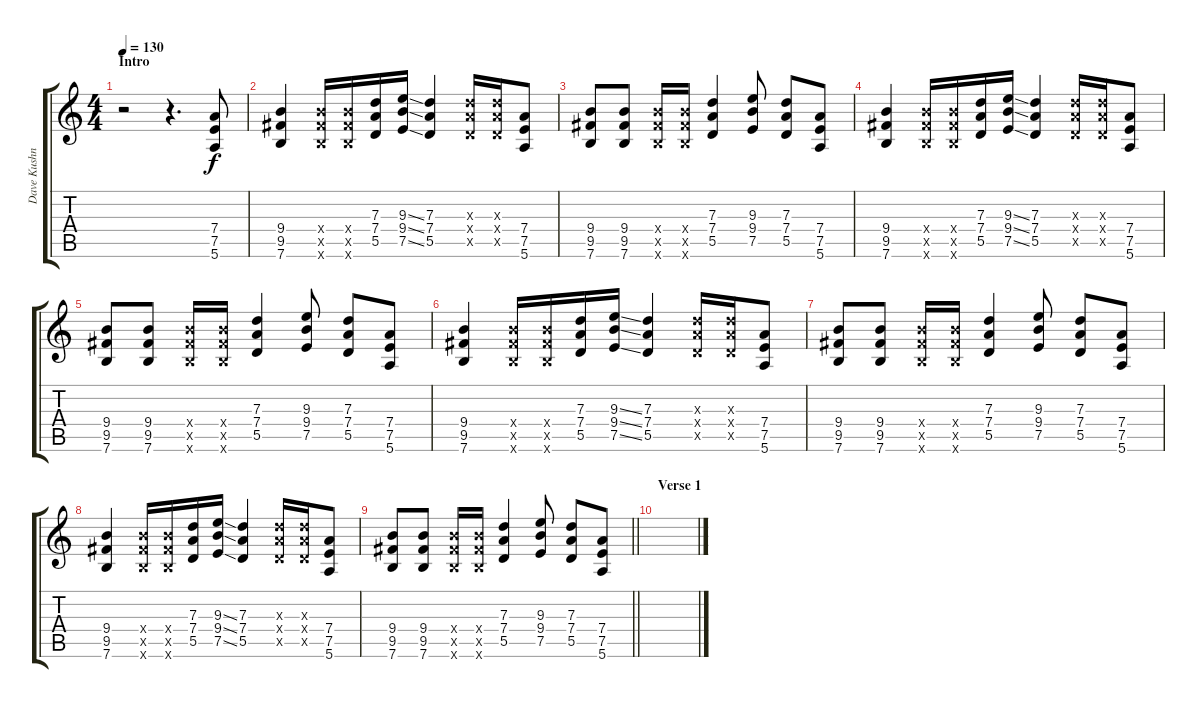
\track ("Dave Kushner" "Dave Kushn") {instrument distortionguitar}
\staff {score tabs}
\tuning (E4 B3 G3 D3 A2 E2) {hide}
\ts (4 4)
\section ("" "Intro")
\tempo 130
\clef g2
\ks c
r.2{dy f instrument distortionguitar} r.4{d} (7.4 7.5 5.6).8 |
(9.4 9.5 7.6).4 (9.4{x} 9.5{x} 7.6{x}).16 (9.4{x} 9.5{x} 7.6{x}).16 (7.3 7.4 5.5).16 (9.3{ss} 9.4{ss} 7.5{ss}).16 (7.3 7.4 5.5).4 (7.3{x} 7.4{x} 5.5{x}).16 (7.3{x} 7.4{x} 5.5{x}).16 (7.4 7.5 5.6).8 |
(9.4 9.5 7.6).8 (9.4 9.5 7.6).8 (9.4{x} 9.5{x} 7.6{x}).16 (9.4{x} 9.5{x} 7.6{x}).16 (7.3 7.4 5.5).4 (9.3 9.4 7.5).8 (7.3 7.4 5.5).8 (7.4 7.5 5.6).8 |
(9.4 9.5 7.6).4 (9.4{x} 9.5{x} 7.6{x}).16 (9.4{x} 9.5{x} 7.6{x}).16 (7.3 7.4 5.5).16 (9.3{ss} 9.4{ss} 7.5{ss}).16 (7.3 7.4 5.5).4 (7.3{x} 7.4{x} 5.5{x}).16 (7.3{x} 7.4{x} 5.5{x}).16 (7.4 7.5 5.6).8 |
(9.4 9.5 7.6).8 (9.4 9.5 7.6).8 (9.4{x} 9.5{x} 7.6{x}).16 (9.4{x} 9.5{x} 7.6{x}).16 (7.3 7.4 5.5).4 (9.3 9.4 7.5).8 (7.3 7.4 5.5).8 (7.4 7.5 5.6).8 |
(9.4 9.5 7.6).4 (9.4{x} 9.5{x} 7.6{x}).16 (9.4{x} 9.5{x} 7.6{x}).16 (7.3 7.4 5.5).16 (9.3{ss} 9.4{ss} 7.5{ss}).16 (7.3 7.4 5.5).4 (7.3{x} 7.4{x} 5.5{x}).16 (7.3{x} 7.4{x} 5.5{x}).16 (7.4 7.5 5.6).8 |
(9.4 9.5 7.6).8 (9.4 9.5 7.6).8 (9.4{x} 9.5{x} 7.6{x}).16 (9.4{x} 9.5{x} 7.6{x}).16 (7.3 7.4 5.5).4 (9.3 9.4 7.5).8 (7.3 7.4 5.5).8 (7.4 7.5 5.6).8 |
(9.4 9.5 7.6).4 (9.4{x} 9.5{x} 7.6{x}).16 (9.4{x} 9.5{x} 7.6{x}).16 (7.3 7.4 5.5).16 (9.3{ss} 9.4{ss} 7.5{ss}).16 (7.3 7.4 5.5).4 (7.3{x} 7.4{x} 5.5{x}).16 (7.3{x} 7.4{x} 5.5{x}).16 (7.4 7.5 5.6).8 |
\barLineRight lightlight
(9.4 9.5 7.6).8 (9.4 9.5 7.6).8 (9.4{x} 9.5{x} 7.6{x}).16 (9.4{x} 9.5{x} 7.6{x}).16 (7.3 7.4 5.5).4 (9.3 9.4 7.5).8 (7.3 7.4 5.5).8 (7.4 7.5 5.6).8 |
\section ("" "Verse 1")
